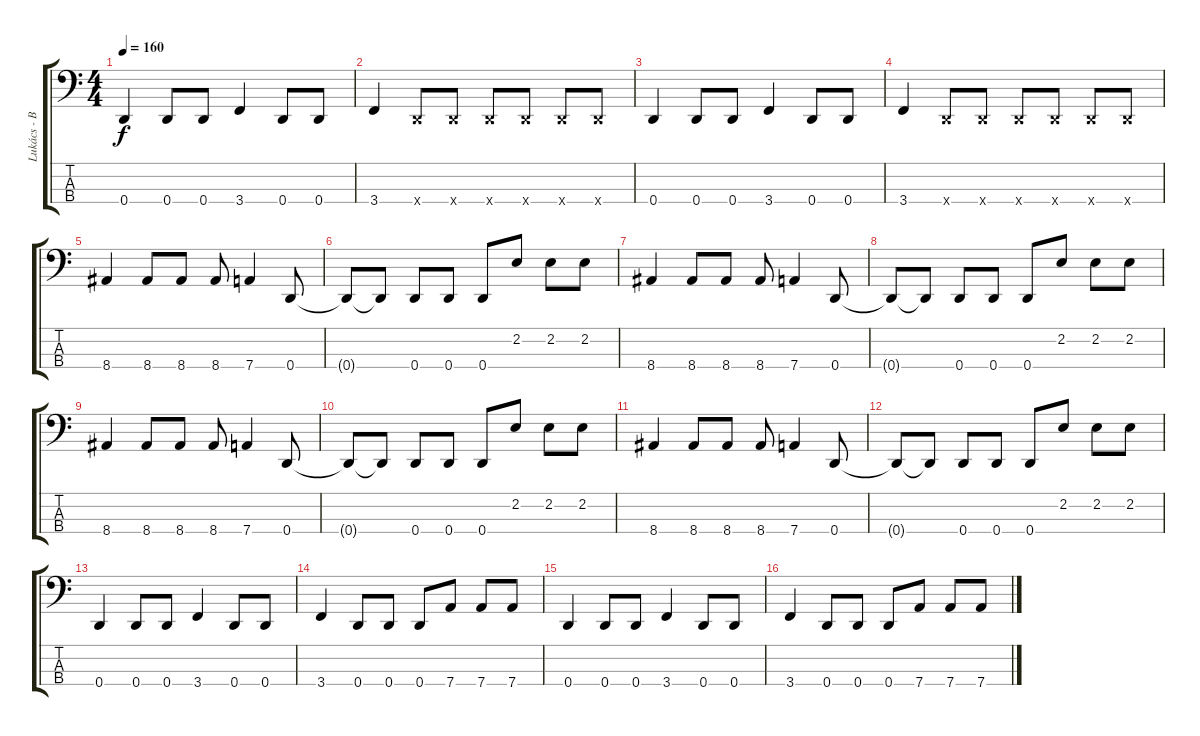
\track ("Lukács - Basszus" "Lukács - B") {instrument electricbasspick}
\staff {score tabs}
\tuning (G2 D2 A1 D1) {hide}
\ts (4 4)
\tempo 160
\clef f4
\ks c
0.4.4{dy f} 0.4.8 0.4.8 3.4.4 0.4.8 0.4.8 |
3.4.4 0.4{x}.8 0.4{x}.8 0.4{x}.8 0.4{x}.8 0.4{x}.8 0.4{x}.8 |
0.4.4 0.4.8 0.4.8 3.4.4 0.4.8 0.4.8 |
3.4.4 0.4{x}.8 0.4{x}.8 0.4{x}.8 0.4{x}.8 0.4{x}.8 0.4{x}.8 |
8.4.4 8.4.8 8.4.8 8.4.8 7.4.4 0.4.8 |
0.4{t}.8 0.4{t}.8 0.4.8 0.4.8 0.4.8 2.2.8 2.2.8 2.2.8 |
8.4.4 8.4.8 8.4.8 8.4.8 7.4.4 0.4.8 |
0.4{t}.8 0.4{t}.8 0.4.8 0.4.8 0.4.8 2.2.8 2.2.8 2.2.8 |
8.4.4 8.4.8 8.4.8 8.4.8 7.4.4 0.4.8 |
0.4{t}.8 0.4{t}.8 0.4.8 0.4.8 0.4.8 2.2.8 2.2.8 2.2.8 |
8.4.4 8.4.8 8.4.8 8.4.8 7.4.4 0.4.8 |
0.4{t}.8 0.4{t}.8 0.4.8 0.4.8 0.4.8 2.2.8 2.2.8 2.2.8 |
0.4.4 0.4.8 0.4.8 3.4.4 0.4.8 0.4.8 |
3.4.4 0.4.8 0.4.8 0.4.8 7.4.8 7.4.8 7.4.8 |
0.4.4 0.4.8 0.4.8 3.4.4 0.4.8 0.4.8 |
3.4.4 0.4.8 0.4.8 0.4.8 7.4.8 7.4.8 7.4.8
